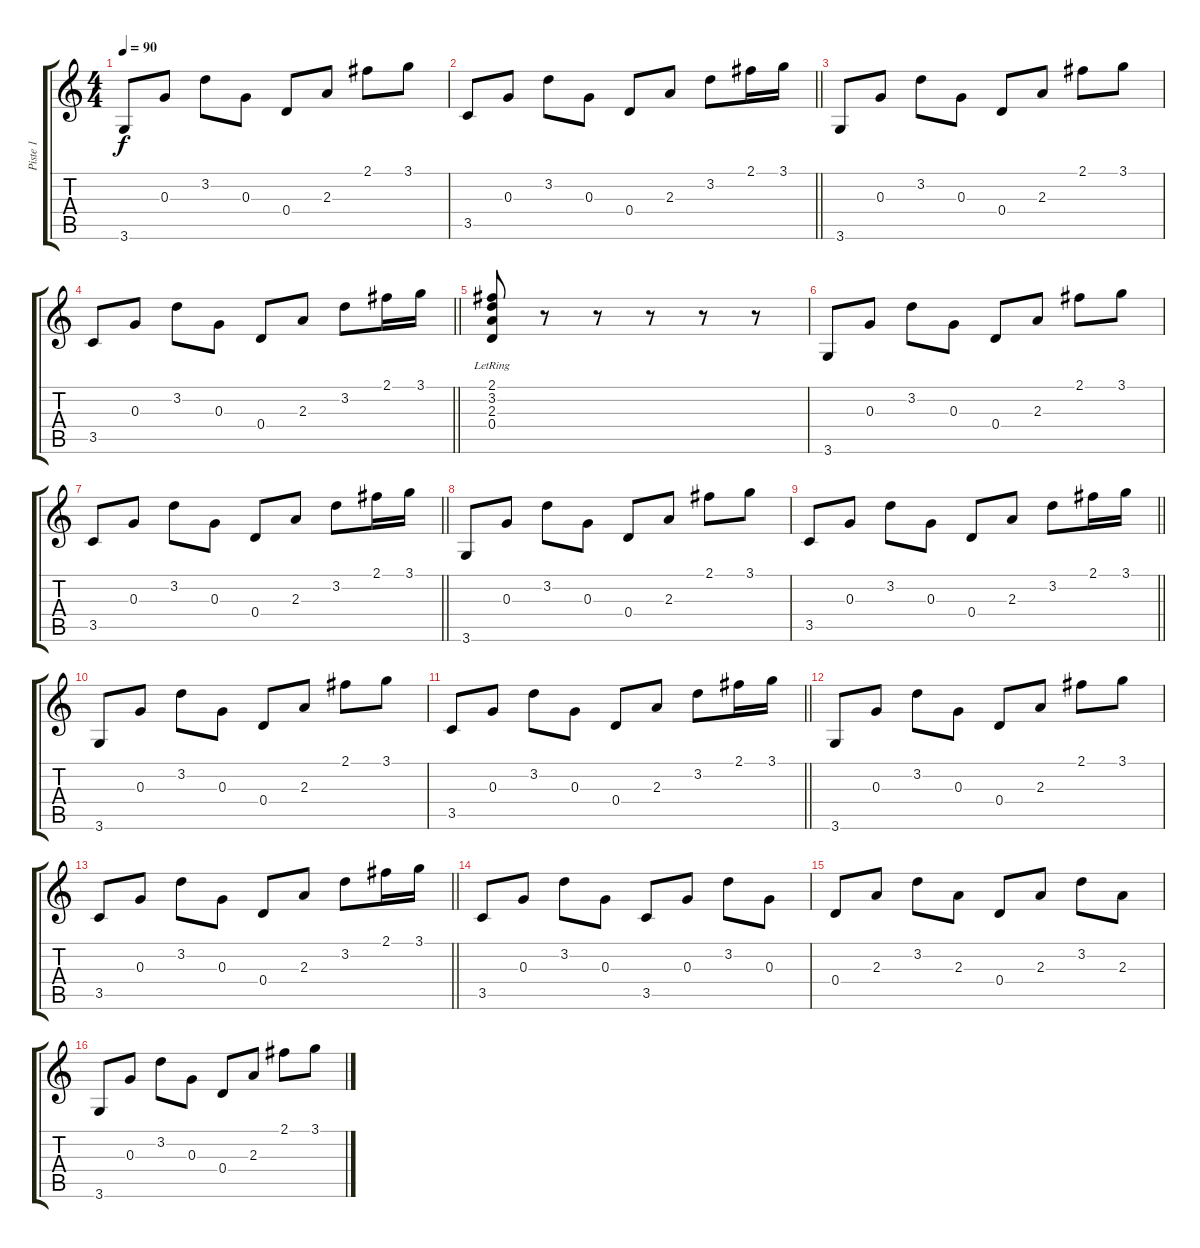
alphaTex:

\track ("Piste 1" "Piste 1") {instrument acousticguitarsteel}
\staff {score tabs}
\tuning (E4 B3 G3 D3 A2 E2) {hide}
\ts (4 4)
\tempo 90
\clef g2
\ks c
3.6.8{dy f} 0.3.8 3.2.8 0.3.8 0.4.8 2.3.8 2.1.8 3.1.8 |
\barLineRight lightlight
3.5.8 0.3.8 3.2.8 0.3.8 0.4.8 2.3.8 3.2.8 2.1.16 3.1.16 |
3.6.8 0.3.8 3.2.8 0.3.8 0.4.8 2.3.8 2.1.8 3.1.8 |
\barLineRight lightlight
3.5.8 0.3.8 3.2.8 0.3.8 0.4.8 2.3.8 3.2.8 2.1.16 3.1.16 |
(2.1 3.2 2.3{lr} 0.4).8 r.8 r.8 r.8 r.8 r.8 |
3.6.8 0.3.8 3.2.8 0.3.8 0.4.8 2.3.8 2.1.8 3.1.8 |
\barLineRight lightlight
3.5.8 0.3.8 3.2.8 0.3.8 0.4.8 2.3.8 3.2.8 2.1.16 3.1.16 |
3.6.8 0.3.8 3.2.8 0.3.8 0.4.8 2.3.8 2.1.8 3.1.8 |
\barLineRight lightlight
3.5.8 0.3.8 3.2.8 0.3.8 0.4.8 2.3.8 3.2.8 2.1.16 3.1.16 |
3.6.8 0.3.8 3.2.8 0.3.8 0.4.8 2.3.8 2.1.8 3.1.8 |
\barLineRight lightlight
3.5.8 0.3.8 3.2.8 0.3.8 0.4.8 2.3.8 3.2.8 2.1.16 3.1.16 |
3.6.8 0.3.8 3.2.8 0.3.8 0.4.8 2.3.8 2.1.8 3.1.8 |
\barLineRight lightlight
3.5.8 0.3.8 3.2.8 0.3.8 0.4.8 2.3.8 3.2.8 2.1.16 3.1.16 |
3.5.8 0.3.8 3.2.8 0.3.8 3.5.8 0.3.8 3.2.8 0.3.8 |
0.4.8 2.3.8 3.2.8 2.3.8 0.4.8 2.3.8 3.2.8 2.3.8 |
3.6.8 0.3.8 3.2.8 0.3.8 0.4.8 2.3.8 2.1.8 3.1.8
